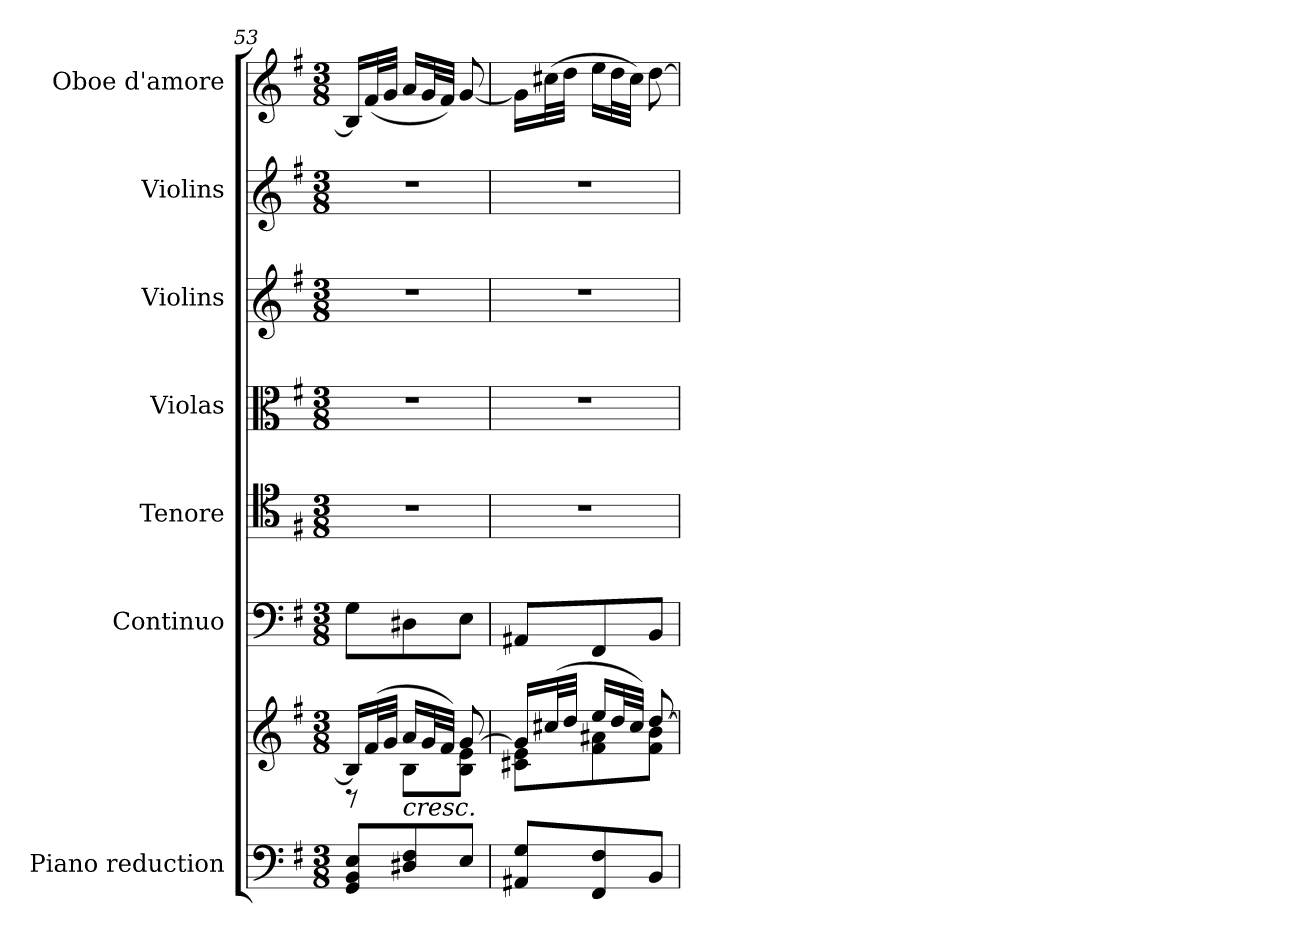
**kern	**kern	**kern	**kern	**kern	**kern	**kern	**kern
*part7	*part7	*part6	*part5	*part4	*part3	*part2	*part1
*staff8	*staff7	*staff6	*staff5	*staff4	*staff3	*staff2	*staff1
*I"Piano reduction	*	*I"Continuo	*I"Tenore	*I"Violas	*I"Violins	*I"Violins	*I"Oboe d'amore
*I'Pno	*	*	*	*	*	*	*I'Ob
*clefF4	*clefG2	*clefF4	*clefC4	*clefC3	*clefG2	*clefG2	*clefG2
*k[f#]	*k[f#]	*k[f#]	*k[f#]	*k[f#]	*k[f#]	*k[f#]	*k[f#]
*M3/8	*M3/8	*M3/8	*M3/8	*M3/8	*M3/8	*M3/8	*M3/8
=53	=53	=53	=53	=53	=53	=53	=53
*	*^	*	*	*	*	*	*
8GG/ 8BB/ 8E/L	16B/LL]	8r	8G\L	4.r	4.r	4.r	4.r	16B/LL]
.	(32f#/L	.	.	.	.	.	.	(32f#/L
.	32g/JJJ	.	.	.	.	.	.	32g/JJJ
!	!LO:TX:b:i:t=cresc.	!	!	!	!	!	!	!
8D#X/ 8F#/	16a/LL	8B\L	8D#X\	.	.	.	.	16a/LL
.	32g/L	.	.	.	.	.	.	32g/L
.	32f#/JJJ)	.	.	.	.	.	.	32f#/JJJ)
8E/J	[8g/	8B\ 8e\J	8E\J	.	.	.	.	[8g/
=54	=54	=54	=54	=54	=54	=54	=54	=54
8AA#X/ 8G/L	16g/LL]	8c#X\ 8e\L	8AA#X/L	4.r	4.r	4.r	4.r	16g\LL]
.	(32cc#X/L	.	.	.	.	.	.	(32cc#X\L
.	32dd/JJJ	.	.	.	.	.	.	32dd\JJJ
8FF#/ 8F#/	16ee/LL	8f#\ 8a#X\	8FF#/	.	.	.	.	16ee\LL
.	32dd/L	.	.	.	.	.	.	32dd\L
.	32cc#/JJJ)	.	.	.	.	.	.	32cc#\JJJ)
8BB/J	[8dd/	8f#\ 8b\J	8BB/J	.	.	.	.	[8dd\
*	*v	*v	*	*	*	*	*	*
=	=	=	=	=	=	=	=
*-	*-	*-	*-	*-	*-	*-	*-
